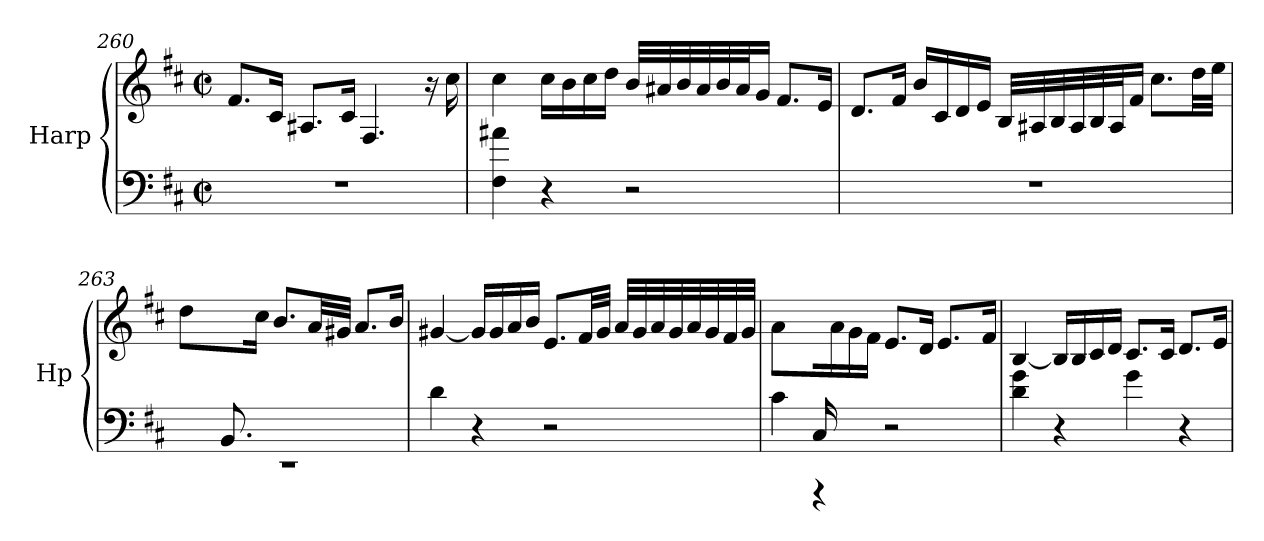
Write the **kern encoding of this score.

**kern	**kern
*part1	*part1
*staff2	*staff1
*I"Harp	*
*I'Hp	*
*clefF4	*clefG2
*k[f#c#]	*k[f#c#]
*M4/4	*M4/4
*met(c|)	*met(c|)
=260	=260
1r	8.f#/L
.	16c#/Jk
.	8.A#X/L
.	16c#/Jk
.	4.F#/
.	16r
.	16cc#\
!!LO:LB:g=z
=261	=261
4F#\ 4a#X\	4cc#\
4r	16cc#\LL
.	16b\
.	16cc#\
.	16dd\JJ
2r	32b/LLL
.	32a#X/
.	32b/
.	32a#/
.	32b/
.	32a#/J
.	16g/JJ
.	8.f#/L
.	16e/Jk
=262	=262
1r	8.d/L
.	16f#/Jk
.	16b/LL
.	16c#/
.	16d/
.	16e/JJ
.	32B/LLL
.	32A#X/
.	32B/
.	32A#/
.	32B/
.	32A#/J
.	16f#/JJ
.	8.cc#\L
.	32dd\LL
.	32ee\JJJ
=263	=263
*^	*
4ryy	1r	4dd\
8.BB/L	.	8.ryy
2ryy	.	16cc#\Jk
.	.	8.b/L
.	.	32a/LL
.	.	32g#X/JJJ
.	.	8.a/L
16ryy	.	16b/Jk
*v	*v	*
!!LO:LB:g=z
=264	=264
4d\	[4g#X/
4r	16g#/LL]
.	16g#/
.	16a/
.	16b/JJ
2r	8.e/L
.	32f#/LL
.	32g#/JJJ
.	32a/LLL
.	32g#/
.	32a/
.	32g#/
.	32a/
.	32g#/
.	32f#/
.	32g#/JJJ
=265	=265
*^	*
4ryy	4c#\	4a/
16C#/LL	4rFFF	16ryy
2ryy	.	16a\
.	.	16g\
.	.	16f#\JJ
.	2r	8.e/L
.	.	16d/Jk
.	.	8.e/L
8.ryy	.	.
.	.	16f#/Jk
*v	*v	*
=266	=266
4d\ 4g\	[4B/
4r	16B/LL]
.	16B/
.	16c#/
.	16d/JJ
4g\	8.c#/L
.	16c#/Jk
4r	8.d/L
.	16e/Jk
=	=
*-	*-
